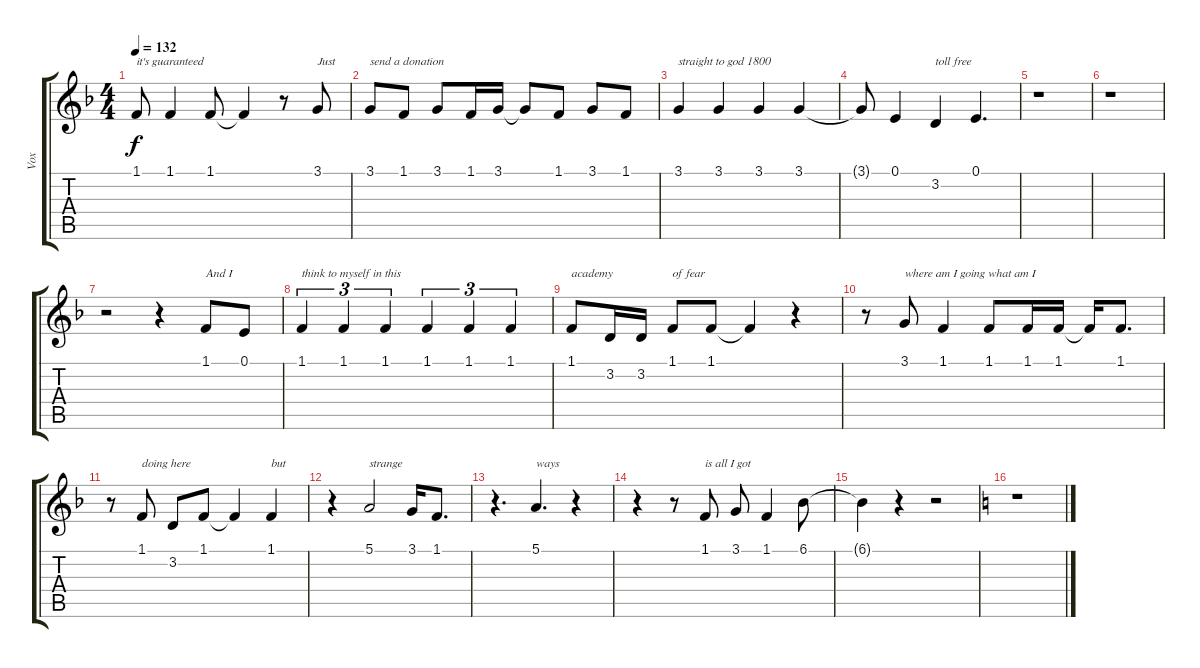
\track ("Vox" "Vox") {instrument violin}
\staff {score tabs}
\tuning (E4 B3 G3 D3 A2 E2) {hide}
\ts (4 4)
\tempo 132
\clef g2
\ks dminor
1.1.8{txt "it's guaranteed" dy f} 1.1.4 1.1.8 1.1{t}.4 r.8 3.1.8{txt "Just"} |
3.1.8{txt "send a donation"} 1.1.8 3.1.8 1.1.16 3.1.16 3.1{t}.8 1.1.8 3.1.8 1.1.8 |
3.1.4{txt "straight to god 1800"} 3.1.4 3.1.4 3.1.4 |
3.1{t}.8 0.1.4 3.2.4{txt "toll free"} 0.1.4{d} |
r.1 |
r.1 |
r.2 r.4 1.1.8{txt "And I"} 0.1.8 |
1.1.4{tu (3 2) txt "think to myself in this"} 1.1.4{tu (3 2)} 1.1.4{tu (3 2)} 1.1.4{tu (3 2)} 1.1.4{tu (3 2)} 1.1.4{tu (3 2)} |
1.1.8{txt "academy"} 3.2.16 3.2.16 1.1.8{txt "of fear"} 1.1.8 1.1{t}.4 r.4 |
r.8 3.1.8{txt "where am I going what am I"} 1.1.4 1.1.8 1.1.16 1.1.16 1.1{t}.16 1.1.8{d} |
r.8 1.1.8{txt "doing here"} 3.2.8 1.1.8 1.1{t}.4 1.1.4{txt "but"} |
r.4 5.1.2{txt "strange"} 3.1.16 1.1.8{d} |
r.4{d} 5.1.4{d txt "ways"} r.4 |
r.4 r.8 1.1.8{txt "is all I got"} 3.1.8 1.1.4 6.1.8 |
6.1{t}.4 r.4 r.2 |
\ks aminor
r.1
